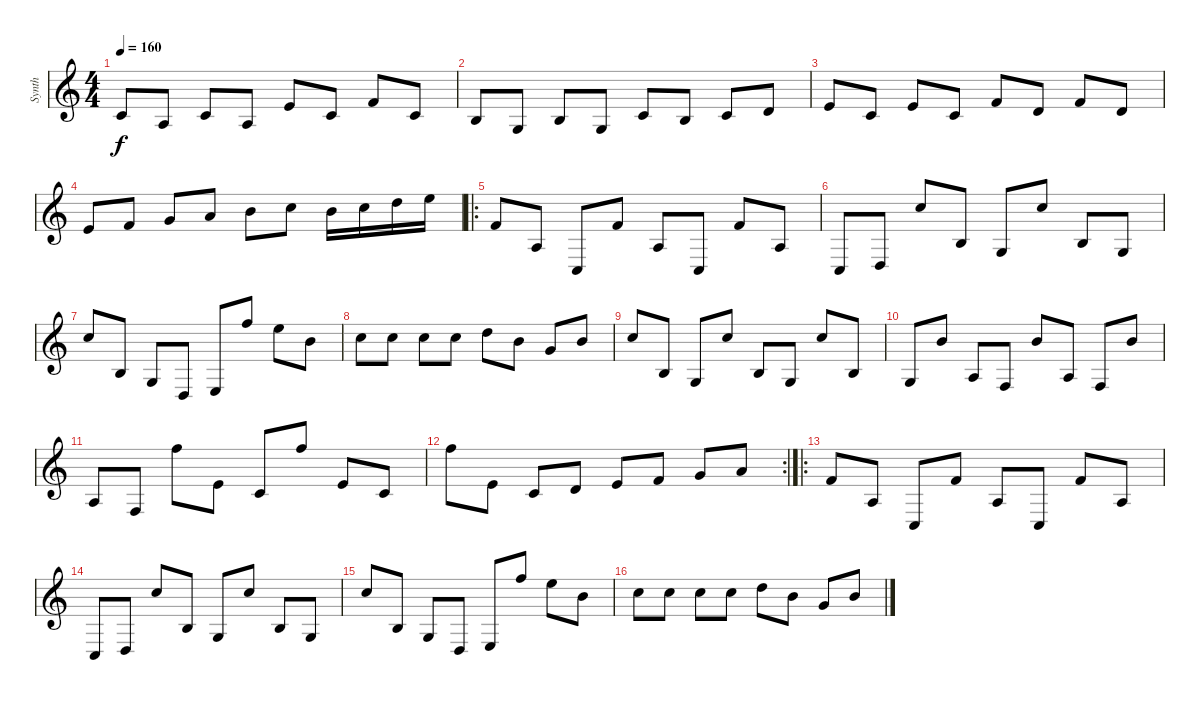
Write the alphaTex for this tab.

\track ("Synth" "Synth") {instrument stringensemble1}
\staff {score}
\tuning (E4 B3 G3 D3 A2 E2) {hide}
\ts (4 4)
\tempo 160
\clef g2
\ks c
1.2.8{dy f} 2.3.8 1.2.8 2.3.8 0.1.8 1.2.8 1.1.8 1.2.8 |
0.2.8 0.3.8 0.2.8 0.3.8 1.2.8 0.2.8 1.2.8 3.2.8 |
0.1.8 1.2.8 0.1.8 1.2.8 1.1.8 3.2.8 1.1.8 3.2.8 |
5.2.8 6.2.8 8.2.8 10.2.8 12.2.8 13.2.8 12.2.16 13.2.16 15.2.16 17.2.16 |
\ro
6.2.8 7.4.8 8.6.8 6.2.8 7.4.8 8.6.8 6.2.8 7.4.8 |
8.6.8 10.6.8 8.1.8 9.4.8 10.5.8 8.1.8 9.4.8 10.5.8 |
8.1.8 9.4.8 10.5.8 10.6.8 12.6.8 13.1.8 12.1.8 12.2.8 |
13.2.8 13.2.8 13.2.8 13.2.8 15.2.8 16.3.8 17.4.8 16.3.8 |
8.1.8 9.4.8 10.5.8 8.1.8 9.4.8 10.5.8 8.1.8 9.4.8 |
10.5.8 7.1.8 7.4.8 8.5.8 7.1.8 7.4.8 8.5.8 7.1.8 |
7.4.8 8.5.8 13.1.8 14.4.8 15.5.8 13.1.8 14.4.8 15.5.8 |
\rc 2
13.1.8 14.4.8 15.5.8 17.5.8 19.5.8 20.5.8 22.5.8 24.5.8 |
\ro
6.2.8 7.4.8 8.6.8 6.2.8 7.4.8 8.6.8 6.2.8 7.4.8 |
8.6.8 10.6.8 8.1.8 9.4.8 10.5.8 8.1.8 9.4.8 10.5.8 |
8.1.8 9.4.8 10.5.8 10.6.8 12.6.8 13.1.8 12.1.8 12.2.8 |
13.2.8 13.2.8 13.2.8 13.2.8 15.2.8 16.3.8 17.4.8 16.3.8
